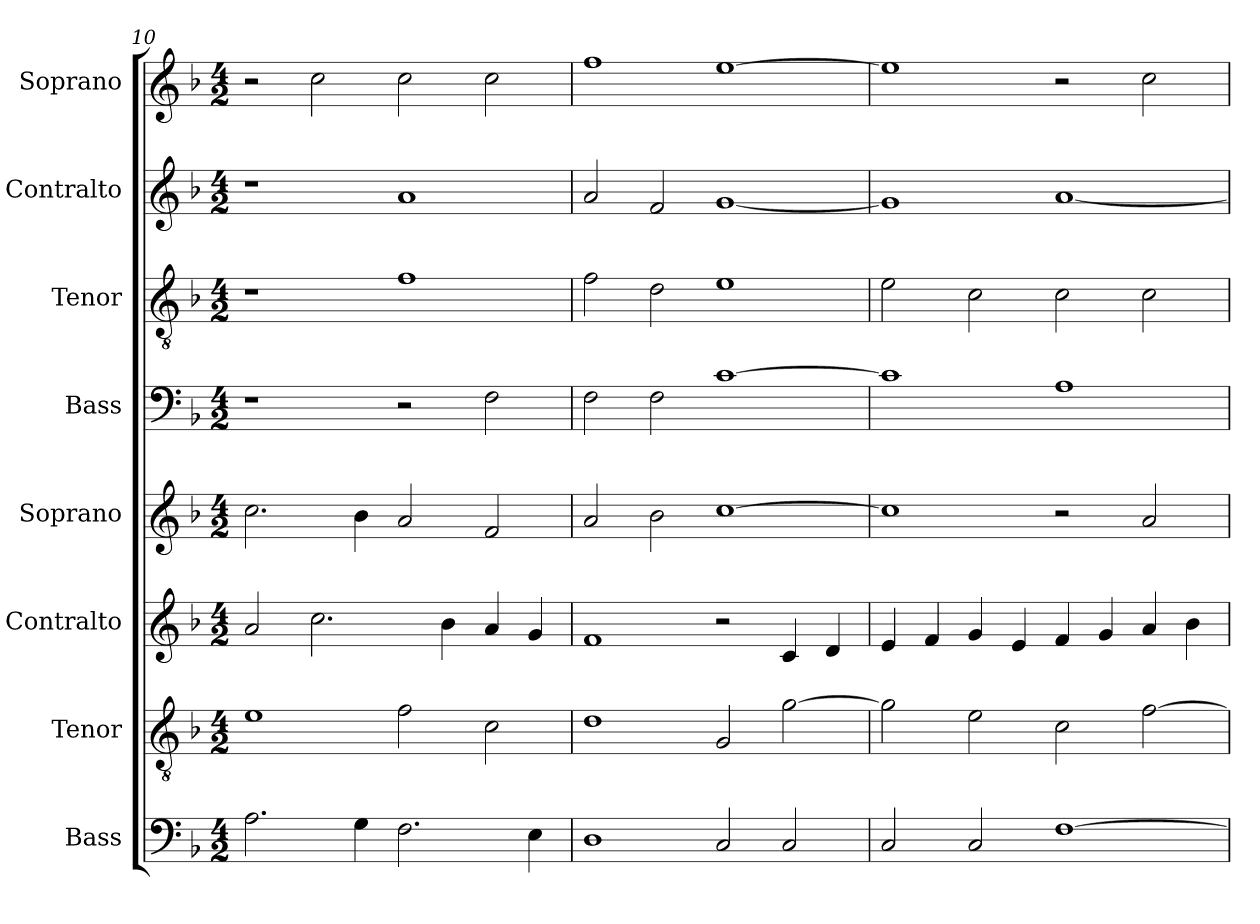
**kern	**kern	**kern	**kern	**kern	**kern	**kern	**kern
*part8	*part7	*part6	*part5	*part4	*part3	*part2	*part1
*staff8	*staff7	*staff6	*staff5	*staff4	*staff3	*staff2	*staff1
*I"Bass	*I"Tenor	*I"Contralto	*I"Soprano	*I"Bass	*I"Tenor	*I"Contralto	*I"Soprano
*I'B	*I'T	*I'A	*I'S	*I'B	*I'T	*I'A	*I'S
*clefF4	*clefGv2	*clefG2	*clefG2	*clefF4	*clefGv2	*clefG2	*clefG2
*k[b-]	*k[b-]	*k[b-]	*k[b-]	*k[b-]	*k[b-]	*k[b-]	*k[b-]
*G:dor	*G:dor	*G:dor	*G:dor	*G:dor	*G:dor	*G:dor	*G:dor
*M4/2	*M4/2	*M4/2	*M4/2	*M4/2	*M4/2	*M4/2	*M4/2
=10	=10	=10	=10	=10	=10	=10	=10
2.A	1e	2a	2.cc	1r	1r	1r	2r
.	.	2.cc	.	.	.	.	2cc
4G	.	.	4b-	.	.	.	.
2.F	2f	.	2a	2r	1f	1a	2cc
.	.	4b-	.	.	.	.	.
.	2c	4a	2f	2F	.	.	2cc
4E	.	4g	.	.	.	.	.
=11	=11	=11	=11	=11	=11	=11	=11
1D	1d	1f	2a	2F	2f	2a	1ff
.	.	.	2b-	2F	2d	2f	.
2C	2G	2r	[1cc	[1c	1e	[1g	[1ee
2C	[2g	4c	.	.	.	.	.
.	.	4d	.	.	.	.	.
=12	=12	=12	=12	=12	=12	=12	=12
2C	2g]	4e	1cc]	1c]	2e	1g]	1ee]
.	.	4f	.	.	.	.	.
2C	2e	4g	.	.	2c	.	.
.	.	4e	.	.	.	.	.
[1F	2c	4f	2r	1A	2c	[1a	2r
.	.	4g	.	.	.	.	.
.	[2f	4a	2a	.	2c	.	2cc
.	.	4b-	.	.	.	.	.
=	=	=	=	=	=	=	=
*-	*-	*-	*-	*-	*-	*-	*-
